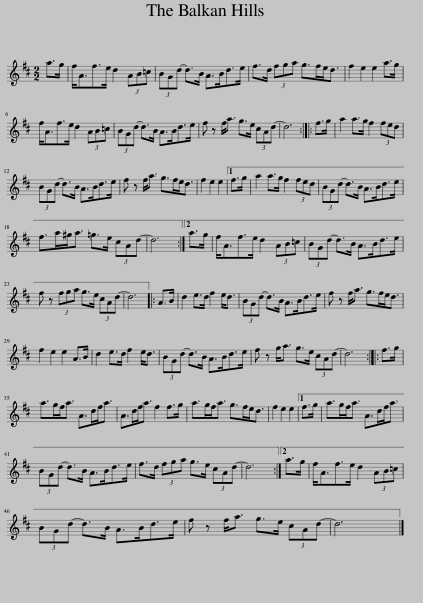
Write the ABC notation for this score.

X:1
L:1/8
M:2/2
I:linebreak $
K:D
V:1 treble
V:1
 a>g | f<Af>e d2 (3AB=c | (3BGd- d>B A>Bd>e | f>d (3fga g>fe<d | f2 e2 e2 a>g |$ %5
 f<Af>e d2 (3AB=c | (3BGd- d>B A>Bd>e | f z f<a g>e (3cAd- | d6 :: f>g | %10
 a2 a>g f2 (3fed |$ (3BGd- d>B A>Bd>e | f z f<a g>fe<d | f2 e2 e2 |1 f>g | %15
 a2 a>g f2 (3fed | (3BGd- d>B A>Bd>e |$ f>a^g<a =g>e (3cAd- | d6 :|2 a>g | %20
 f<Af>e d2 (3AB=c | (3BGd- d>B A>Bd>e |$ f z (3fga g>e (3cAd- | d6 |: A>B | %25
 d2 e>d f2 e<d | (3BGd- d>B A>Bd>e | f z f<a g>fe<d |$ f2 e2 e2 A>B | d2 e>d f2 e<d | %30
 (3BGd- d>B A>Bd>e | f z g<a g>e (3cAd- | d6 :: f>g |$ a>gf<a A>df<a | %35
 A>df<a f2 f>g | a>gf<a g>fe<d | f2 e2 e2 |1 f>g | a>gf<a A>df<a |$ %40
 (3BGd- d>B A>Bd>e | f>d (3fga g>e (3cAd- | d6 :|2 a>g | f<Af>e d2 (3AB=c |$ %45
 (3BGd- d>B A>Bd>e | f z f<a g>e (3cAd- | d6 |] %48
